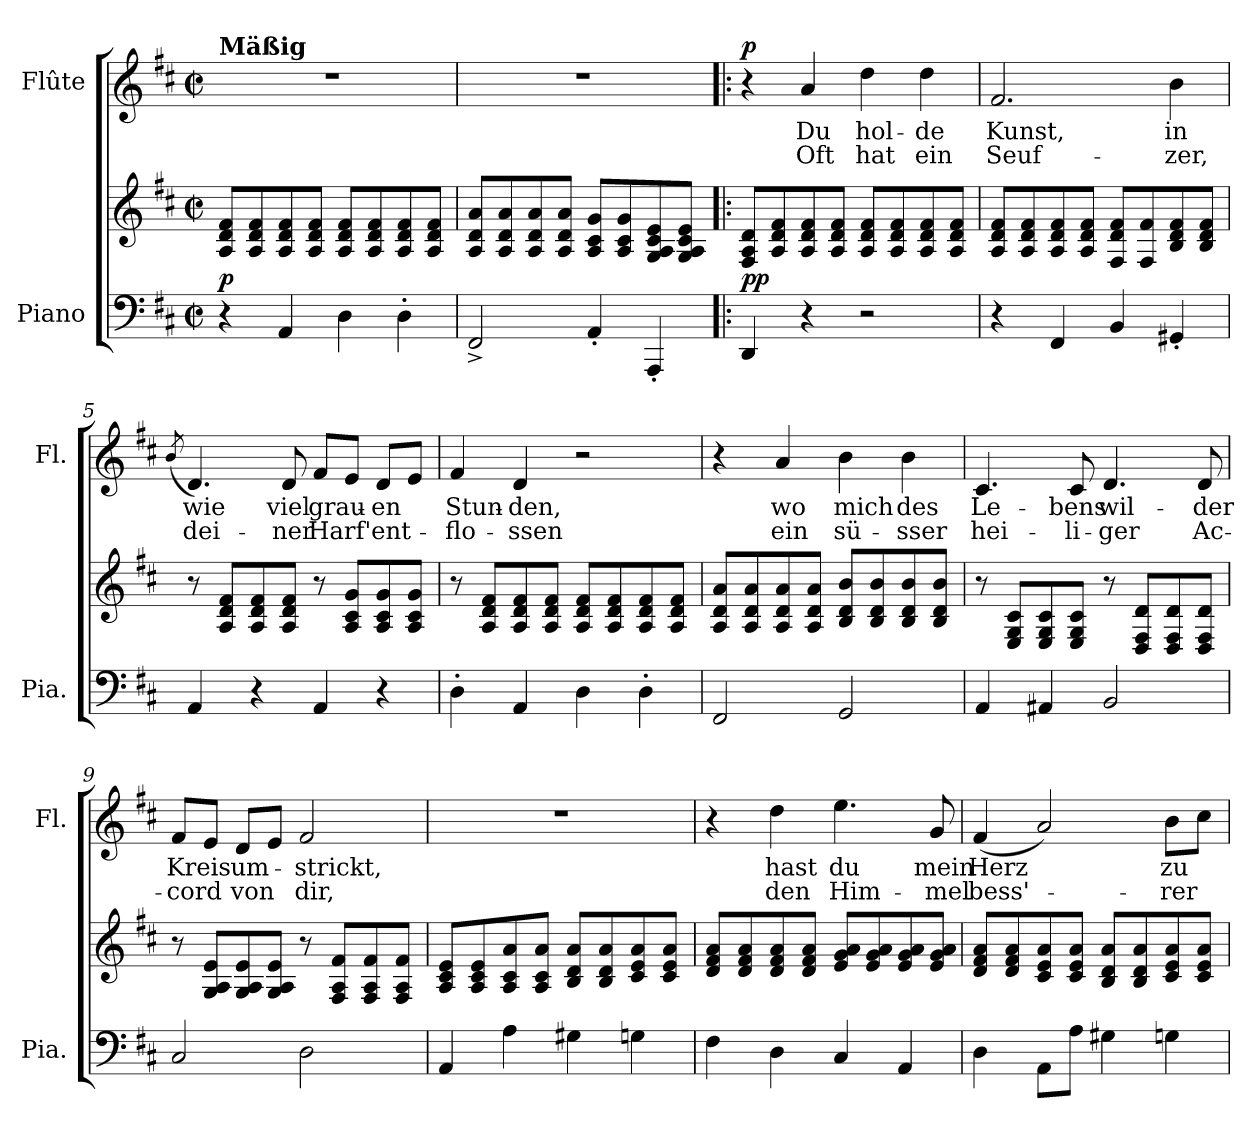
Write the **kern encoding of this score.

**kern	**kern	**dynam	**kern	**text	**text	**dynam
*part2	*part2	*part2	*part1	*part1	*part1	*part1
*staff3	*staff2	*staff2/3	*staff1	*staff1	*staff1	*staff1
*I"Piano	*	*	*I"Flûte	*	*	*
*I'Pia.	*	*	*I'Fl.	*	*	*
*clefF4	*clefG2	*	*clefG2	*	*	*
*k[f#c#]	*k[f#c#]	*	*k[f#c#]	*	*	*
*M2/2	*M2/2	*	*M2/2	*	*	*
*met(c|)	*met(c|)	*	*met(c|)	*	*	*
=1	=1	=1	=1	=1	=1	=1
!	!	!	!LO:TX:a:B:t=Mäßig	!	!	!
!	!	!LO:DY:a=2	!	!	!	!
4r	8A/ 8d/ 8f#/L	p	1r	.	.	.
.	8A/ 8d/ 8f#/	.	.	.	.	.
4AA/	8A/ 8d/ 8f#/	.	.	.	.	.
.	8A/ 8d/ 8f#/J	.	.	.	.	.
4D\	8A/ 8d/ 8f#/L	.	.	.	.	.
.	8A/ 8d/ 8f#/	.	.	.	.	.
4D'\	8A/ 8d/ 8f#/	.	.	.	.	.
.	8A/ 8d/ 8f#/J	.	.	.	.	.
=2	=2	=2	=2	=2	=2	=2
2FF#^/	8A/ 8d/ 8a/L	.	1r	.	.	.
.	8A/ 8d/ 8a/	.	.	.	.	.
.	8A/ 8d/ 8a/	.	.	.	.	.
.	8A/ 8d/ 8a/J	.	.	.	.	.
4AA'/	8A/ 8c#/ 8g/L	.	.	.	.	.
.	8A/ 8c#/ 8g/	.	.	.	.	.
4AAA'/	8G/ 8A/ 8c#/ 8e/	.	.	.	.	.
.	8G/ 8A/ 8c#/ 8e/J	.	.	.	.	.
=3!|:	=3!|:	=3!|:	=3!|:	=3!|:	=3!|:	=3!|:
!	!	!LO:DY:a=2	!	!	!	!LO:DY:a
4DD/	8F#/ 8A/ 8d/L	pp	4r	.	.	p
.	8A/ 8d/ 8f#/	.	.	.	.	.
!	!	!	!	!LO:LY:b	!LO:LY:b	!
4r	8A/ 8d/ 8f#/	.	4a/	Du	Oft	.
.	8A/ 8d/ 8f#/J	.	.	.	.	.
!	!	!	!	!LO:LY:b	!LO:LY:b	!
2r	8A/ 8d/ 8f#/L	.	4dd\	hol-	hat	.
.	8A/ 8d/ 8f#/	.	.	.	.	.
!	!	!	!	!LO:LY:b	!LO:LY:b	!
.	8A/ 8d/ 8f#/	.	4dd\	-de	ein	.
.	8A/ 8d/ 8f#/J	.	.	.	.	.
!!LO:LB:g=z
=4	=4	=4	=4	=4	=4	=4
!	!	!	!	!LO:LY:b	!LO:LY:b	!
4r	8A/ 8d/ 8f#/L	.	2.f#/	Kunst,	Seuf-	.
.	8A/ 8d/ 8f#/	.	.	.	.	.
4FF#/	8A/ 8d/ 8f#/	.	.	.	.	.
.	8A/ 8d/ 8f#/J	.	.	.	.	.
4BB/	8F#/ 8d/ 8f#/L	.	.	.	.	.
.	8F#/ 8f#/	.	.	.	.	.
!	!	!	!	!LO:LY:b	!LO:LY:b	!
4GG#X'/	8B/ 8d/ 8f#/	.	4b\	in	-zer,	.
.	8B/ 8d/ 8f#/J	.	.	.	.	.
=5	=5	=5	=5	=5	=5	=5
.	.	.	(<8qb/	.	.	.
!	!	!	!	!LO:LY:b	!LO:LY:b	!
4AA/	8r	.	4.d/)	wie	dei-	.
.	8A/ 8d/ 8f#/L	.	.	.	.	.
4r	8A/ 8d/ 8f#/	.	.	.	.	.
!	!	!	!	!LO:LY:b	!LO:LY:b	!
.	8A/ 8d/ 8f#/J	.	8d/	viel	-ner	.
!	!	!	!	!LO:LY:b	!LO:LY:b	!
4AA/	8r	.	8f#/L	grau-	Harf'	.
.	8A/ 8c#/ 8g/L	.	8e/J	.	.	.
!	!	!	!	!LO:LY:b	!LO:LY:b	!
4r	8A/ 8c#/ 8g/	.	8d/L	-en	ent-	.
.	8A/ 8c#/ 8g/J	.	8e/J	.	.	.
=6	=6	=6	=6	=6	=6	=6
!	!	!	!	!LO:LY:b	!LO:LY:b	!
4D'\	8r	.	4f#/	Stun-	-flo-	.
.	8A/ 8d/ 8f#/L	.	.	.	.	.
!	!	!	!	!LO:LY:b	!LO:LY:b	!
4AA/	8A/ 8d/ 8f#/	.	4d/	-den,	-ssen	.
.	8A/ 8d/ 8f#/J	.	.	.	.	.
4D\	8A/ 8d/ 8f#/L	.	2r	.	.	.
.	8A/ 8d/ 8f#/	.	.	.	.	.
4D'\	8A/ 8d/ 8f#/	.	.	.	.	.
.	8A/ 8d/ 8f#/J	.	.	.	.	.
!!LO:LB:g=z
=7	=7	=7	=7	=7	=7	=7
2FF#/	8A/ 8d/ 8a/L	.	4r	.	.	.
.	8A/ 8d/ 8a/	.	.	.	.	.
!	!	!	!	!LO:LY:b	!LO:LY:b	!
.	8A/ 8d/ 8a/	.	4a/	wo	ein	.
.	8A/ 8d/ 8a/J	.	.	.	.	.
!	!	!	!	!LO:LY:b	!LO:LY:b	!
2GG/	8B/ 8d/ 8b/L	.	4b\	mich	sü-	.
.	8B/ 8d/ 8b/	.	.	.	.	.
!	!	!	!	!LO:LY:b	!LO:LY:b	!
.	8B/ 8d/ 8b/	.	4b\	des	-sser	.
.	8B/ 8d/ 8b/J	.	.	.	.	.
=8	=8	=8	=8	=8	=8	=8
!	!	!	!	!LO:LY:b	!LO:LY:b	!
4AA/	8r	.	4.c#/	Le-	hei-	.
.	8E/ 8G/ 8c#/L	.	.	.	.	.
4AA#X/	8E/ 8G/ 8c#/	.	.	.	.	.
!	!	!	!	!LO:LY:b	!LO:LY:b	!
.	8E/ 8G/ 8c#/J	.	8c#/	-bens	-li-	.
!	!	!	!	!LO:LY:b	!LO:LY:b	!
2BB/	8r	.	4.d/	wil-	-ger	.
.	8D/ 8F#/ 8d/L	.	.	.	.	.
.	8D/ 8F#/ 8d/	.	.	.	.	.
!	!	!	!	!LO:LY:b	!LO:LY:b	!
.	8D/ 8F#/ 8d/J	.	8d/	-der	Ac-	.
=9	=9	=9	=9	=9	=9	=9
!	!	!	!	!LO:LY:b	!LO:LY:b	!
2C#/	8r	.	8f#/L	Kreis	-cord	.
.	8G/ 8A/ 8e/L	.	8e/J	.	.	.
!	!	!	!	!LO:LY:b	!LO:LY:b	!
.	8G/ 8A/ 8e/	.	8d/L	um-	von	.
.	8G/ 8A/ 8e/J	.	8e/J	.	.	.
!	!	!	!	!LO:LY:b	!LO:LY:b	!
2D\	8r	.	2f#/	-strickt,	dir,	.
.	8F#/ 8A/ 8f#/L	.	.	.	.	.
.	8F#/ 8A/ 8f#/	.	.	.	.	.
.	8F#/ 8A/ 8f#/J	.	.	.	.	.
!!LO:PB:g=z
=10	=10	=10	=10	=10	=10	=10
4AA/	8A/ 8c#/ 8e/L	.	1r	.	.	.
.	8A/ 8c#/ 8e/	.	.	.	.	.
4A\	8A/ 8c#/ 8a/	.	.	.	.	.
.	8A/ 8c#/ 8a/J	.	.	.	.	.
4G#X\	8B/ 8d/ 8a/L	.	.	.	.	.
.	8B/ 8d/ 8a/	.	.	.	.	.
4Gn\	8c#/ 8e/ 8a/	.	.	.	.	.
.	8c#/ 8e/ 8a/J	.	.	.	.	.
=11	=11	=11	=11	=11	=11	=11
4F#\	8d/ 8f#/ 8a/L	.	4r	.	.	.
.	8d/ 8f#/ 8a/	.	.	.	.	.
!	!	!	!	!LO:LY:b	!LO:LY:b	!
4D\	8d/ 8f#/ 8a/	.	4dd\	hast	den	.
.	8d/ 8f#/ 8a/J	.	.	.	.	.
!	!	!	!	!LO:LY:b	!LO:LY:b	!
4C#/	8e/ 8g/ 8a/L	.	4.ee\	du	Him-	.
.	8e/ 8g/ 8a/	.	.	.	.	.
4AA/	8e/ 8g/ 8a/	.	.	.	.	.
!	!	!	!	!LO:LY:b	!LO:LY:b	!
.	8e/ 8g/ 8a/J	.	8g/	mein	-mel	.
=12	=12	=12	=12	=12	=12	=12
!	!	!	!	!LO:LY:b	!LO:LY:b	!
4D\	8d/ 8f#/ 8a/L	.	(<4f#/	Herz	bess'-	.
.	8d/ 8f#/ 8a/	.	.	.	.	.
8AA\L	8c#/ 8e/ 8a/	.	2a/)	.	.	.
8A\J	8c#/ 8e/ 8a/J	.	.	.	.	.
4G#X\	8B/ 8d/ 8a/L	.	.	.	.	.
.	8B/ 8d/ 8a/	.	.	.	.	.
!	!	!	!	!LO:LY:b	!LO:LY:b	!
4Gn\	8c#/ 8e/ 8a/	.	8b\L	zu	-rer	.
.	8c#/ 8e/ 8a/J	.	8cc#\J	.	.	.
=	=	=	=	=	=	=
*-	*-	*-	*-	*-	*-	*-
